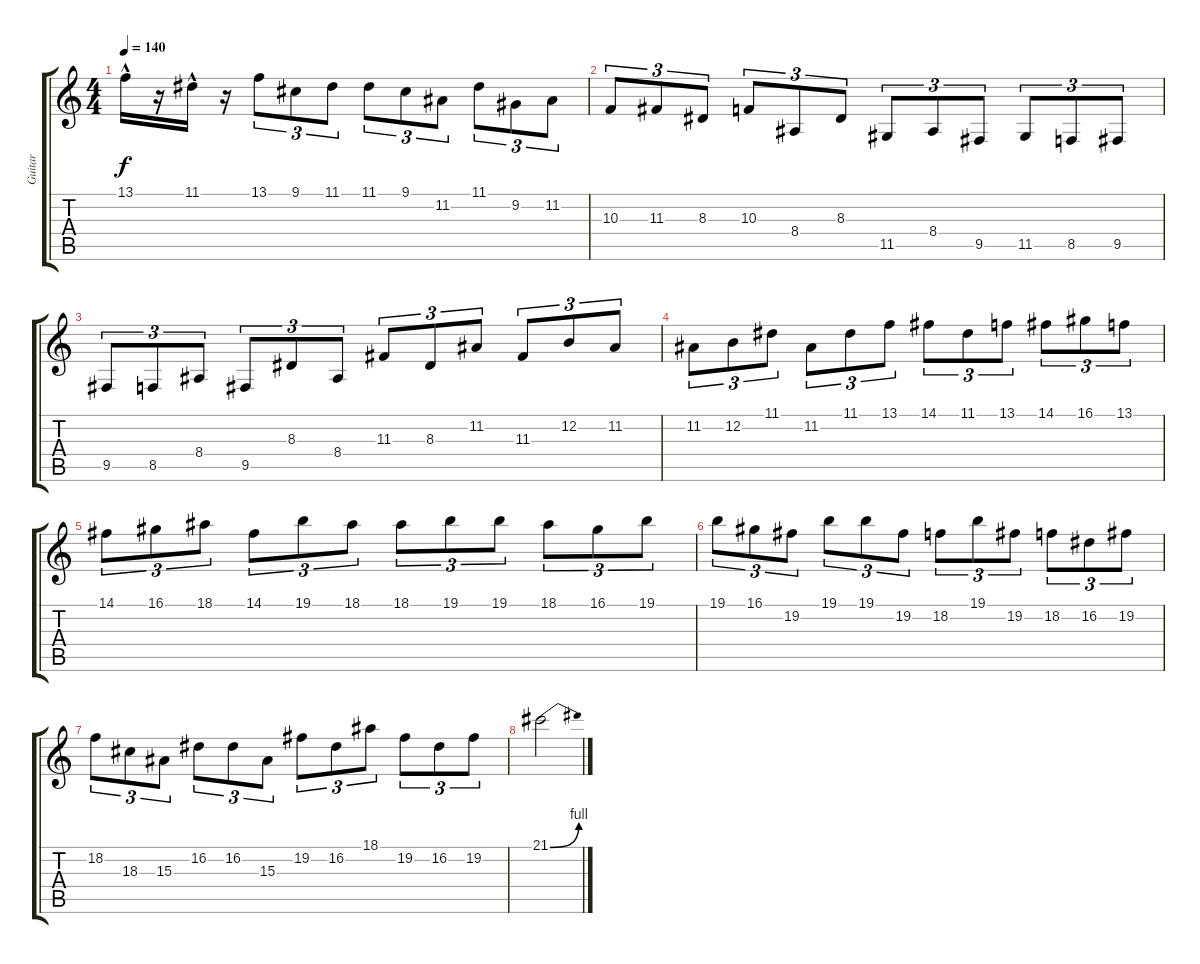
\track ("Guitar" "Guitar") {instrument viola}
\staff {score tabs}
\tuning (E4 B3 G3 D3 A2 E2) {hide}
\ts (4 4)
\tempo 140
\clef g2
\ks c
13.1{hac}.16{dy f instrument viola} r.16 11.1{hac}.16 r.16 13.1.8{tu (3 2)} 9.1.8{tu (3 2)} 11.1.8{tu (3 2)} 11.1.8{tu (3 2)} 9.1.8{tu (3 2)} 11.2.8{tu (3 2)} 11.1.8{tu (3 2)} 9.2.8{tu (3 2)} 11.2.8{tu (3 2)} |
10.3.8{tu (3 2)} 11.3.8{tu (3 2)} 8.3.8{tu (3 2)} 10.3.8{tu (3 2)} 8.4.8{tu (3 2)} 8.3.8{tu (3 2)} 11.5.8{tu (3 2)} 8.4.8{tu (3 2)} 9.5.8{tu (3 2)} 11.5.8{tu (3 2)} 8.5.8{tu (3 2)} 9.5.8{tu (3 2)} |
9.5.8{tu (3 2)} 8.5.8{tu (3 2)} 8.4.8{tu (3 2)} 9.5.8{tu (3 2)} 8.3.8{tu (3 2)} 8.4.8{tu (3 2)} 11.3.8{tu (3 2)} 8.3.8{tu (3 2)} 11.2.8{tu (3 2)} 11.3.8{tu (3 2)} 12.2.8{tu (3 2)} 11.2.8{tu (3 2)} |
11.2.8{tu (3 2)} 12.2.8{tu (3 2)} 11.1.8{tu (3 2)} 11.2.8{tu (3 2)} 11.1.8{tu (3 2)} 13.1.8{tu (3 2)} 14.1.8{tu (3 2)} 11.1.8{tu (3 2)} 13.1.8{tu (3 2)} 14.1.8{tu (3 2)} 16.1.8{tu (3 2)} 13.1.8{tu (3 2)} |
14.1.8{tu (3 2)} 16.1.8{tu (3 2)} 18.1.8{tu (3 2)} 14.1.8{tu (3 2)} 19.1.8{tu (3 2)} 18.1.8{tu (3 2)} 18.1.8{tu (3 2)} 19.1.8{tu (3 2)} 19.1.8{tu (3 2)} 18.1.8{tu (3 2)} 16.1.8{tu (3 2)} 19.1.8{tu (3 2)} |
19.1.8{tu (3 2)} 16.1.8{tu (3 2)} 19.2.8{tu (3 2)} 19.1.8{tu (3 2)} 19.1.8{tu (3 2)} 19.2.8{tu (3 2)} 18.2.8{tu (3 2)} 19.1.8{tu (3 2)} 19.2.8{tu (3 2)} 18.2.8{tu (3 2)} 16.2.8{tu (3 2)} 19.2.8{tu (3 2)} |
18.2.8{tu (3 2)} 18.3.8{tu (3 2)} 15.3.8{tu (3 2)} 16.2.8{tu (3 2)} 16.2.8{tu (3 2)} 15.3.8{tu (3 2)} 19.2.8{tu (3 2)} 16.2.8{tu (3 2)} 18.1.8{tu (3 2)} 19.2.8{tu (3 2)} 16.2.8{tu (3 2)} 19.2.8{tu (3 2)} |
21.1{be (bend 0 0 60 4)}.2
